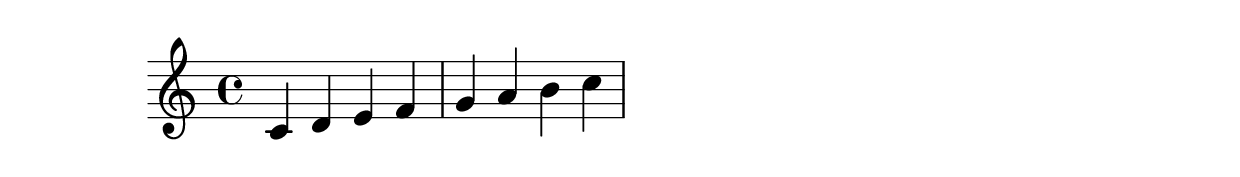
\version 		"2.17.29"
\language 		"italiano"

#(set-global-staff-size 27)


%%%%%%%%%%%%%%%%%%%%%%%%%%%%%%%%%%%%%%%%%%%%%%%%%%%%%%%%%%%%%%%%%%%%%%%%%%%%%
%%%%% LA PARTITION
%%%%%%%%%%%%%%%%%%%%%%%%%%%%%%%%%%%%%%%%%%%%%%%%%%%%%%%%%%%%%%%%%%%%%%%%%%%%%
\bookpart {
	\markup { \vspace #1 }
	\score {
		\new Staff {	\relative do' {
			\version 		"2.17.29"
\language 		"italiano"

do4	re	mi	fa	sol	la	si	do
			
			}
		}
	}
}
